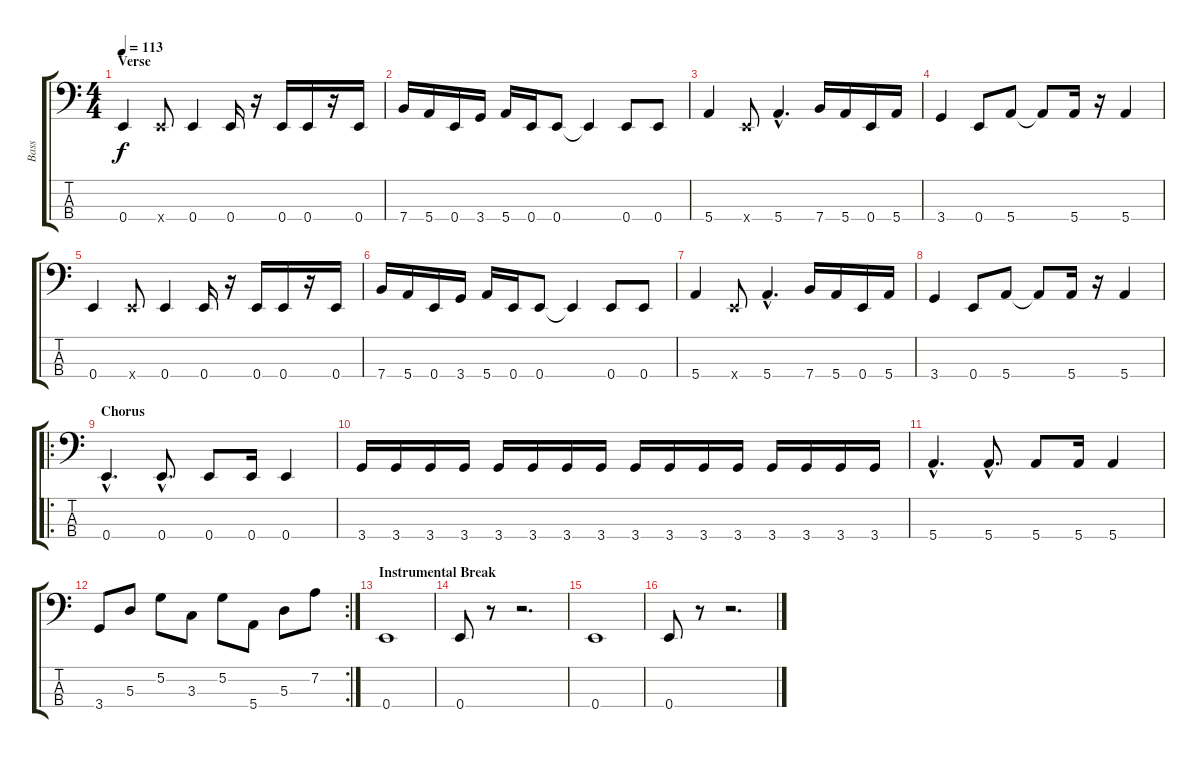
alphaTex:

\track ("Bass" "Bass") {instrument electricbasspick}
\staff {score tabs}
\tuning (G2 D2 A1 E1) {hide}
\ts (4 4)
\section ("" "Verse")
\tempo 113
\clef f4
\ks c
0.4.4{dy f} 0.4{x}.8 0.4.4 0.4.16 r.16 0.4.16 0.4.16 r.16 0.4.16 |
7.4.16 5.4.16 0.4.16 3.4.16 5.4.16 0.4.16 0.4.8 0.4{t}.4 0.4.8 0.4.8 |
5.4.4 0.4{x}.8 5.4{hac}.4{d} 7.4.16 5.4.16 0.4.16 5.4.16 |
3.4.4 0.4.8 5.4.8 5.4{t}.8 5.4.16 r.16 5.4.4 |
0.4.4 0.4{x}.8 0.4.4 0.4.16 r.16 0.4.16 0.4.16 r.16 0.4.16 |
7.4.16 5.4.16 0.4.16 3.4.16 5.4.16 0.4.16 0.4.8 0.4{t}.4 0.4.8 0.4.8 |
5.4.4 0.4{x}.8 5.4{hac}.4{d} 7.4.16 5.4.16 0.4.16 5.4.16 |
3.4.4 0.4.8 5.4.8 5.4{t}.8 5.4.16 r.16 5.4.4 |
\ro
\section ("" "Chorus")
0.4{hac}.4{d} 0.4{hac}.8{d} 0.4.8 0.4.16 0.4.4 |
3.4.16 3.4.16 3.4.16 3.4.16 3.4.16 3.4.16 3.4.16 3.4.16 3.4.16 3.4.16 3.4.16 3.4.16 3.4.16 3.4.16 3.4.16 3.4.16 |
5.4{hac}.4{d} 5.4{hac}.8{d} 5.4.8 5.4.16 5.4.4 |
\rc 2
3.4.8 5.3.8 5.2.8 3.3.8 5.2.8 5.4.8 5.3.8 7.2.8 |
\section ("" "Instrumental Break")
0.4.1 |
0.4.8 r.8 r.2{d} |
0.4.1 |
0.4.8 r.8 r.2{d}
